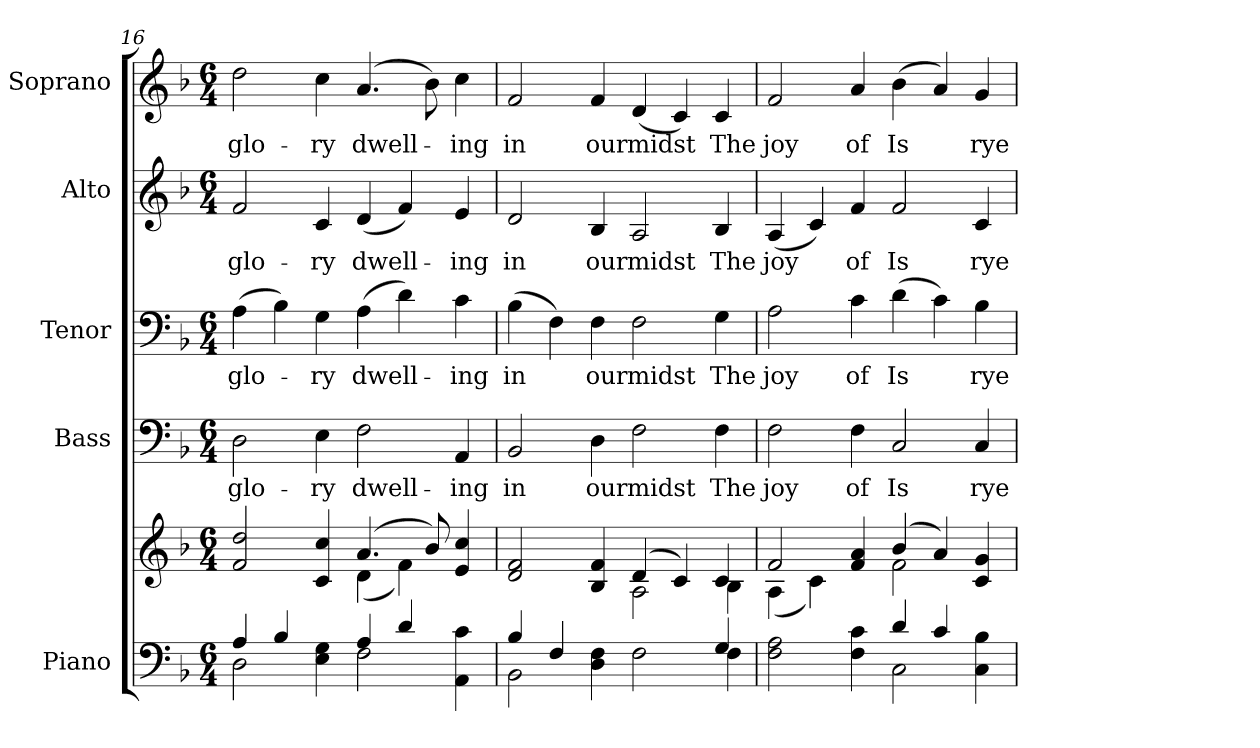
**kern	**kern	**kern	**text	**kern	**text	**kern	**text	**kern	**text
*part5	*part5	*part4	*part4	*part3	*part3	*part2	*part2	*part1	*part1
*staff6	*staff5	*staff4	*staff4	*staff3	*staff3	*staff2	*staff2	*staff1	*staff1
*I"Piano	*	*I"Bass	*	*I"Tenor	*	*I"Alto	*	*I"Soprano	*
*I'Pno.	*	*I'B.	*	*I'T.	*	*I'A.	*	*I'S.	*
!!LO:PB:g=z
*clefF4	*clefG2	*clefF4	*	*clefF4	*	*clefG2	*	*clefG2	*
*k[b-]	*k[b-]	*k[b-]	*	*k[b-]	*	*k[b-]	*	*k[b-]	*
*F:	*F:	*F:	*	*F:	*	*F:	*	*F:	*
*M6/4	*M6/4	*M6/4	*	*M6/4	*	*M6/4	*	*M6/4	*
=16	=16	=16	=16	=16	=16	=16	=16	=16	=16
*^	*^	*	*	*	*	*	*	*	*
!	!	!	!	!	!LO:LY:b:color=#000000	!	!	!	!	!	!
!	!	!	!	!	!	!	!LO:LY:b:color=#000000	!	!	!	!
!	!	!	!	!	!	!	!	!	!LO:LY:b:color=#000000	!	!
!	!	!	!	!	!	!	!	!	!	!	!LO:LY:b:color=#000000
4Ai/	2Di\	2fi/ 2ddi	2.ryy	2Di\	glo-	(4Ai\	glo-	2fi/	glo-	2ddi\	glo-
4B-i/	.	.	.	.	.	4B-i\)	.	.	.	.	.
!	!	!	!	!	!LO:LY:b:color=#000000	!	!	!	!	!	!
!	!	!	!	!	!	!	!LO:LY:b:color=#000000	!	!	!	!
!	!	!	!	!	!	!	!	!	!LO:LY:b:color=#000000	!	!
!	!	!	!	!	!	!	!	!	!	!	!LO:LY:b:color=#000000
4Ei\ 4Gi	4ryy	4ci/ 4cci	.	4Ei\	-ry	4Gi\	-ry	4ci/	-ry	4cci\	-ry
!	!	!	!	!	!LO:LY:b:color=#000000	!	!	!	!	!	!
!	!	!	!	!	!	!	!LO:LY:b:color=#000000	!	!	!	!
!	!	!	!	!	!	!	!	!	!LO:LY:b:color=#000000	!	!
!	!	!	!	!	!	!	!	!	!	!	!LO:LY:b:color=#000000
4Ai/	2Fi\	(4.ai/	(4di\	2Fi\	dwell-	(4Ai\	dwell-	(4di/	dwell-	(4.ai/	dwell-
4di/	.	.	4fi\)	.	.	4di\)	.	4fi/)	.	.	.
.	.	8b-i/)	.	.	.	.	.	.	.	8b-i\)	.
!	!	!	!	!	!LO:LY:b:color=#000000	!	!	!	!	!	!
!	!	!	!	!	!	!	!LO:LY:b:color=#000000	!	!	!	!
!	!	!	!	!	!	!	!	!	!LO:LY:b:color=#000000	!	!
!	!	!	!	!	!	!	!	!	!	!	!LO:LY:b:color=#000000
4AAi\ 4ci	4ryy	4ei/ 4cci	4ryy	4AAi/	-ing	4ci\	-ing	4ei/	-ing	4cci\	-ing
=17	=17	=17	=17	=17	=17	=17	=17	=17	=17	=17	=17
!	!	!	!	!	!LO:LY:b:color=#000000	!	!	!	!	!	!
!	!	!	!	!	!	!	!LO:LY:b:color=#000000	!	!	!	!
!	!	!	!	!	!	!	!	!	!LO:LY:b:color=#000000	!	!
!	!	!	!	!	!	!	!	!	!	!	!LO:LY:b:color=#000000
4B-i/	2BB-i\	2di/ 2fi	2.ryy	2BB-i/	in	(4B-i\	in	2di/	in	2fi/	in
4Fi/	.	.	.	.	.	4Fi\)	.	.	.	.	.
!	!	!	!	!	!LO:LY:b:color=#000000	!	!	!	!	!	!
!	!	!	!	!	!	!	!LO:LY:b:color=#000000	!	!	!	!
!	!	!	!	!	!	!	!	!	!LO:LY:b:color=#000000	!	!
!	!	!	!	!	!	!	!	!	!	!	!LO:LY:b:color=#000000
4Di\ 4Fi	4ryy	4B-i/ 4fi	.	4Di\	our	4Fi\	our	4B-i/	our	4fi/	our
!	!	!	!	!	!LO:LY:b:color=#000000	!	!	!	!	!	!
!	!	!	!	!	!	!	!LO:LY:b:color=#000000	!	!	!	!
!	!	!	!	!	!	!	!	!	!LO:LY:b:color=#000000	!	!
!	!	!	!	!	!	!	!	!	!	!	!LO:LY:b:color=#000000
2Fi\	4ryy	(4di/	2Ai\	2Fi\	midst	2Fi\	midst	2Ai/	midst	(4di/	midst
.	4ryy	4ci/)	.	.	.	.	.	.	.	4ci/)	.
!	!	!	!	!	!LO:LY:b:color=#000000	!	!	!	!	!	!
!	!	!	!	!	!	!	!LO:LY:b:color=#000000	!	!	!	!
!	!	!	!	!	!	!	!	!	!LO:LY:b:color=#000000	!	!
!	!	!	!	!	!	!	!	!	!	!	!LO:LY:b:color=#000000
4Gi/	4Fi\	4ci/	4B-i\	4Fi\	The	4Gi\	The	4B-i/	The	4ci/	The
!!LO:PB:g=z
=18	=18	=18	=18	=18	=18	=18	=18	=18	=18	=18	=18
!	!	!	!	!	!LO:LY:b:color=#000000	!	!	!	!	!	!
!	!	!	!	!	!	!	!LO:LY:b:color=#000000	!	!	!	!
!	!	!	!	!	!	!	!	!	!LO:LY:b:color=#000000	!	!
!	!	!	!	!	!	!	!	!	!	!	!LO:LY:b:color=#000000
2Fi\ 2Ai	2.ryy	2fi/	(4Ai\	2Fi\	joy	2Ai\	joy	(4Ai/	joy	2fi/	joy
.	.	.	4ci\)	.	.	.	.	4ci/)	.	.	.
!	!	!	!	!	!LO:LY:b:color=#000000	!	!	!	!	!	!
!	!	!	!	!	!	!	!LO:LY:b:color=#000000	!	!	!	!
!	!	!	!	!	!	!	!	!	!LO:LY:b:color=#000000	!	!
!	!	!	!	!	!	!	!	!	!	!	!LO:LY:b:color=#000000
4Fi\ 4ci	.	4fi/ 4ai	4ryy	4Fi\	of	4ci\	of	4fi/	of	4ai/	of
!	!	!	!	!	!LO:LY:b:color=#000000	!	!	!	!	!	!
!	!	!	!	!	!	!	!LO:LY:b:color=#000000	!	!	!	!
!	!	!	!	!	!	!	!	!	!LO:LY:b:color=#000000	!	!
!	!	!	!	!	!	!	!	!	!	!	!LO:LY:b:color=#000000
4di/	2Ci\	(4b-i/	2fi\	2Ci/	Is	(4di\	Is	2fi/	Is	(4b-i\	Is
4ci/	.	4ai/)	.	.	.	4ci\)	.	.	.	4ai/)	.
!	!	!	!	!	!LO:LY:b:color=#000000	!	!	!	!	!	!
!	!	!	!	!	!	!	!LO:LY:b:color=#000000	!	!	!	!
!	!	!	!	!	!	!	!	!	!LO:LY:b:color=#000000	!	!
!	!	!	!	!	!	!	!	!	!	!	!LO:LY:b:color=#000000
4Ci\ 4B-i	4ryy	4ci/ 4gi	4ryy	4Ci/	rye	4B-i\	rye	4ci/	rye	4gi/	rye
*v	*v	*	*	*	*	*	*	*	*	*	*
*	*v	*v	*	*	*	*	*	*	*	*
=	=	=	=	=	=	=	=	=	=
*-	*-	*-	*-	*-	*-	*-	*-	*-	*-
